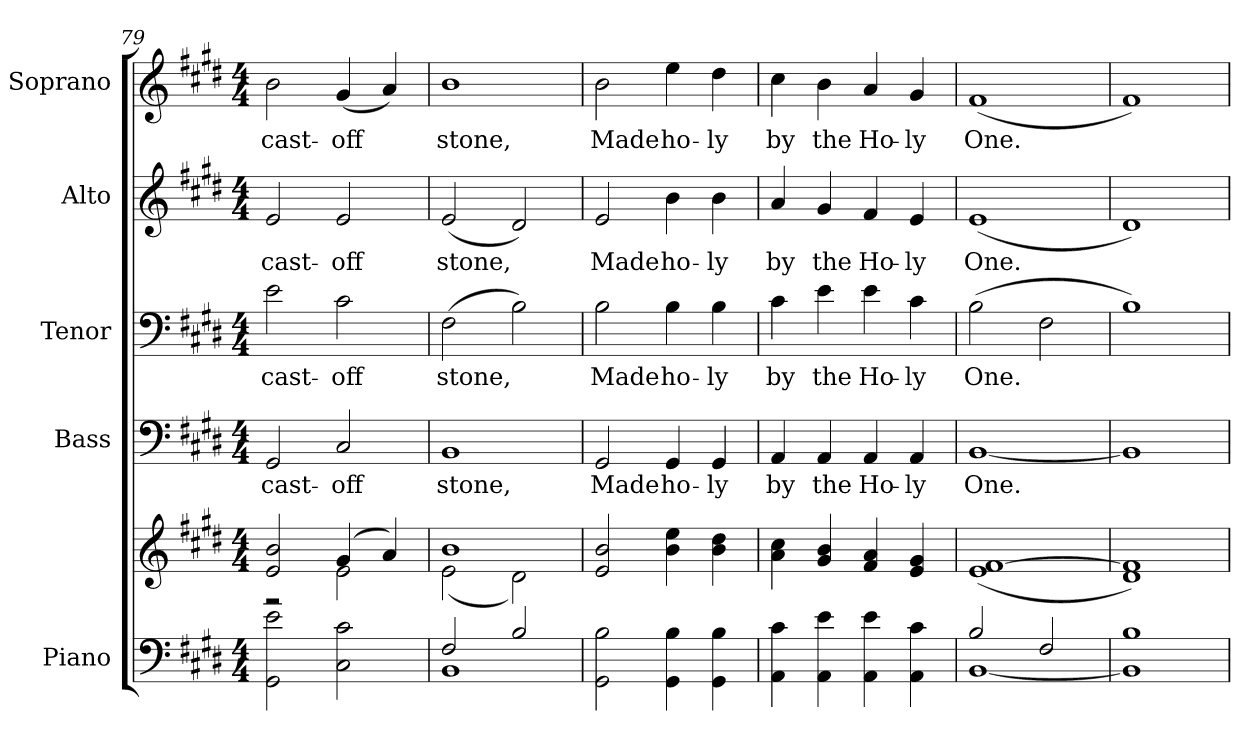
**kern	**kern	**kern	**text	**kern	**text	**kern	**text	**kern	**text
*part5	*part5	*part4	*part4	*part3	*part3	*part2	*part2	*part1	*part1
*staff6	*staff5	*staff4	*staff4	*staff3	*staff3	*staff2	*staff2	*staff1	*staff1
*I"Piano	*	*I"Bass	*	*I"Tenor	*	*I"Alto	*	*I"Soprano	*
*I'Pno.	*	*I'B.	*	*I'T.	*	*I'A.	*	*I'S.	*
*clefF4	*clefG2	*clefF4	*	*clefF4	*	*clefG2	*	*clefG2	*
*k[f#c#g#d#]	*k[f#c#g#d#]	*k[f#c#g#d#]	*	*k[f#c#g#d#]	*	*k[f#c#g#d#]	*	*k[f#c#g#d#]	*
*E:	*E:	*E:	*	*E:	*	*E:	*	*E:	*
*M4/4	*M4/4	*M4/4	*	*M4/4	*	*M4/4	*	*M4/4	*
=79	=79	=79	=79	=79	=79	=79	=79	=79	=79
*	*^	*	*	*	*	*	*	*	*
!	!	!	!	!LO:LY:b:color=#000000	!	!	!	!	!	!
!	!	!	!	!	!	!LO:LY:b:color=#000000	!	!	!	!
!	!	!	!	!	!	!	!	!LO:LY:b:color=#000000	!	!
!	!	!	!	!	!	!	!	!	!	!LO:LY:b:color=#000000
2GG#i\ 2ei	2ei/ 2bi	2r	2GG#i/	cast-	2ei\	cast-	2ei/	cast-	2bi\	cast-
!	!	!	!	!LO:LY:b:color=#000000	!	!	!	!	!	!
!	!	!	!	!	!	!LO:LY:b:color=#000000	!	!	!	!
!	!	!	!	!	!	!	!	!LO:LY:b:color=#000000	!	!
!	!	!	!	!	!	!	!	!	!	!LO:LY:b:color=#000000
2C#i\ 2c#i	(4g#i/	2ei\	2C#i/	-off	2c#i\	-off	2ei/	-off	(4g#i/	-off
.	4ai/)	.	.	.	.	.	.	.	4ai/)	.
=80	=80	=80	=80	=80	=80	=80	=80	=80	=80	=80
*^	*	*	*	*	*	*	*	*	*	*
!	!	!	!	!	!LO:LY:b:color=#000000	!	!	!	!	!	!
!	!	!	!	!	!	!	!LO:LY:b:color=#000000	!	!	!	!
!	!	!	!	!	!	!	!	!	!LO:LY:b:color=#000000	!	!
!	!	!	!	!	!	!	!	!	!	!	!LO:LY:b:color=#000000
2F#i/	1BBi	1bi	(2ei\	1BBi	stone,	(2F#i\	stone,	(2ei/	stone,	1bi	stone,
2Bi/	.	.	2d#i\)	.	.	2Bi\)	.	2d#i/)	.	.	.
*v	*v	*	*	*	*	*	*	*	*	*	*
*	*v	*v	*	*	*	*	*	*	*	*
!!LO:PB:g=z
=81	=81	=81	=81	=81	=81	=81	=81	=81	=81
*	*^	*	*	*	*	*	*	*	*
!	!	!	!	!LO:LY:b:color=#000000	!	!	!	!	!	!
*	*v	*v	*	*	*	*	*	*	*	*
*	*^	*	*	*	*	*	*	*	*
!	!	!	!	!	!	!LO:LY:b:color=#000000	!	!	!	!
*	*v	*v	*	*	*	*	*	*	*	*
*	*^	*	*	*	*	*	*	*	*
!	!	!	!	!	!	!	!	!LO:LY:b:color=#000000	!	!
*	*v	*v	*	*	*	*	*	*	*	*
*	*^	*	*	*	*	*	*	*	*
!	!	!	!	!	!	!	!	!	!	!LO:LY:b:color=#000000
*	*v	*v	*	*	*	*	*	*	*	*
2GG#i\ 2Bi	2ei/ 2bi	2GG#i/	Made	2Bi\	Made	2ei/	Made	2bi\	Made
!	!	!	!LO:LY:b:color=#000000	!	!	!	!	!	!
!	!	!	!	!	!LO:LY:b:color=#000000	!	!	!	!
!	!	!	!	!	!	!	!LO:LY:b:color=#000000	!	!
!	!	!	!	!	!	!	!	!	!LO:LY:b:color=#000000
4GG#i\ 4Bi	4bi\ 4eei	4GG#i/	ho-	4Bi\	ho-	4bi\	ho-	4eei\	ho-
!	!	!	!LO:LY:b:color=#000000	!	!	!	!	!	!
!	!	!	!	!	!LO:LY:b:color=#000000	!	!	!	!
!	!	!	!	!	!	!	!LO:LY:b:color=#000000	!	!
!	!	!	!	!	!	!	!	!	!LO:LY:b:color=#000000
4GG#i\ 4Bi	4bi\ 4dd#i	4GG#i/	-ly	4Bi\	-ly	4bi\	-ly	4dd#i\	-ly
=82	=82	=82	=82	=82	=82	=82	=82	=82	=82
!	!	!	!LO:LY:b:color=#000000	!	!	!	!	!	!
!	!	!	!	!	!LO:LY:b:color=#000000	!	!	!	!
!	!	!	!	!	!	!	!LO:LY:b:color=#000000	!	!
!	!	!	!	!	!	!	!	!	!LO:LY:b:color=#000000
4AAi\ 4c#i	4ai\ 4cc#i	4AAi/	by	4c#i\	by	4ai/	by	4cc#i\	by
!	!	!	!LO:LY:b:color=#000000	!	!	!	!	!	!
!	!	!	!	!	!LO:LY:b:color=#000000	!	!	!	!
!	!	!	!	!	!	!	!LO:LY:b:color=#000000	!	!
!	!	!	!	!	!	!	!	!	!LO:LY:b:color=#000000
4AAi\ 4ei	4g#i/ 4bi	4AAi/	the	4ei\	the	4g#i/	the	4bi\	the
!	!	!	!LO:LY:b:color=#000000	!	!	!	!	!	!
!	!	!	!	!	!LO:LY:b:color=#000000	!	!	!	!
!	!	!	!	!	!	!	!LO:LY:b:color=#000000	!	!
!	!	!	!	!	!	!	!	!	!LO:LY:b:color=#000000
4AAi\ 4ei	4f#i/ 4ai	4AAi/	Ho-	4ei\	Ho-	4f#i/	Ho-	4ai/	Ho-
!	!	!	!LO:LY:b:color=#000000	!	!	!	!	!	!
!	!	!	!	!	!LO:LY:b:color=#000000	!	!	!	!
!	!	!	!	!	!	!	!LO:LY:b:color=#000000	!	!
!	!	!	!	!	!	!	!	!	!LO:LY:b:color=#000000
4AAi\ 4c#i	4ei/ 4g#i	4AAi/	-ly	4c#i\	-ly	4ei/	-ly	4g#i/	-ly
=83	=83	=83	=83	=83	=83	=83	=83	=83	=83
*^	*	*	*	*	*	*	*	*	*
!	!	!	!	!LO:LY:b:color=#000000	!	!	!	!	!	!
!	!	!	!	!	!	!LO:LY:b:color=#000000	!	!	!	!
!	!	!	!	!	!	!	!	!LO:LY:b:color=#000000	!	!
!	!	!	!	!	!	!	!	!	!	!LO:LY:b:color=#000000
2Bi/	[<1BBi	(1ei [>1f#i	[<1BBi	One.	(2Bi\	One.	(1ei	One.	(1f#i	One.
2F#i/	.	.	.	.	2F#i\	.	.	.	.	.
!!LO:PB:g=z
=84	=84	=84	=84	=84	=84	=84	=84	=84	=84	=84
1Bi	1BBi]	1d#i 1f#i])	1BBi]	.	1Bi)	.	1d#i)	.	1f#i)	.
*v	*v	*	*	*	*	*	*	*	*	*
=	=	=	=	=	=	=	=	=	=
*-	*-	*-	*-	*-	*-	*-	*-	*-	*-
